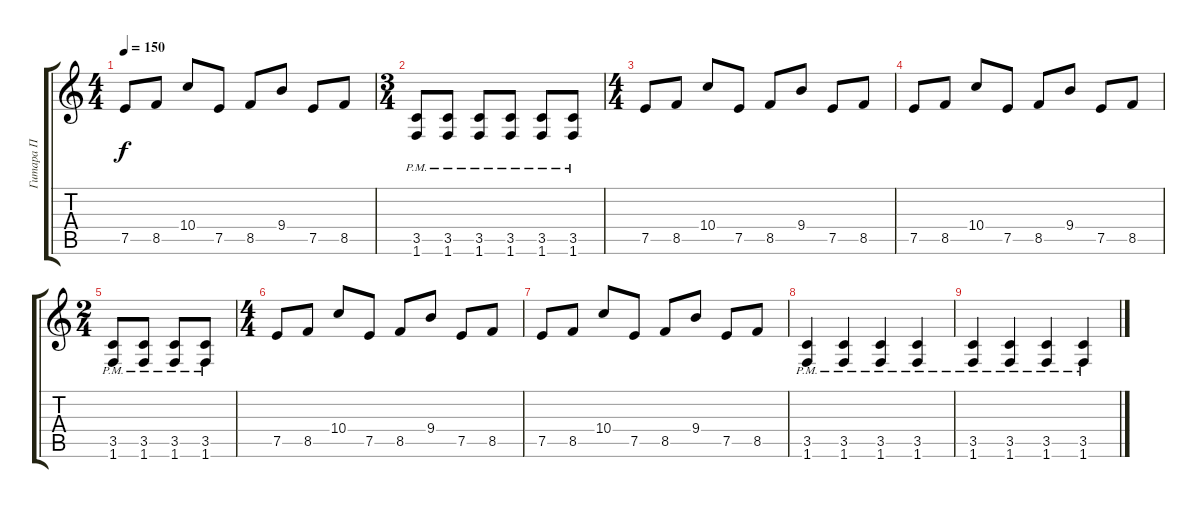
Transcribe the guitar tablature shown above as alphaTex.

\track ("Гитара П" "Гитара П") {instrument overdrivenguitar}
\staff {score tabs}
\tuning (E4 B3 G3 D3 A2 E2) {hide}
\ts (4 4)
\tempo 150
\clef g2
\ks c
7.5.8{dy f} 8.5.8 10.4.8 7.5.8 8.5.8 9.4.8 7.5.8 8.5.8 |
\ts (3 4)
(3.5{pm} 1.6{pm}).8 (3.5{pm} 1.6{pm}).8 (3.5{pm} 1.6{pm}).8 (3.5{pm} 1.6{pm}).8 (3.5{pm} 1.6{pm}).8 (3.5{pm} 1.6{pm}).8 |
\ts (4 4)
7.5.8 8.5.8 10.4.8 7.5.8 8.5.8 9.4.8 7.5.8 8.5.8 |
7.5.8 8.5.8 10.4.8 7.5.8 8.5.8 9.4.8 7.5.8 8.5.8 |
\ts (2 4)
(3.5{pm} 1.6{pm}).8 (3.5{pm} 1.6{pm}).8 (3.5{pm} 1.6{pm}).8 (3.5{pm} 1.6{pm}).8 |
\ts (4 4)
7.5.8 8.5.8 10.4.8 7.5.8 8.5.8 9.4.8 7.5.8 8.5.8 |
7.5.8 8.5.8 10.4.8 7.5.8 8.5.8 9.4.8 7.5.8 8.5.8 |
(3.5{pm} 1.6{pm}).4 (3.5{pm} 1.6{pm}).4 (3.5{pm} 1.6{pm}).4 (3.5{pm} 1.6{pm}).4 |
(3.5{pm} 1.6{pm}).4 (3.5{pm} 1.6{pm}).4 (3.5{pm} 1.6{pm}).4 (3.5{pm} 1.6{pm}).4
